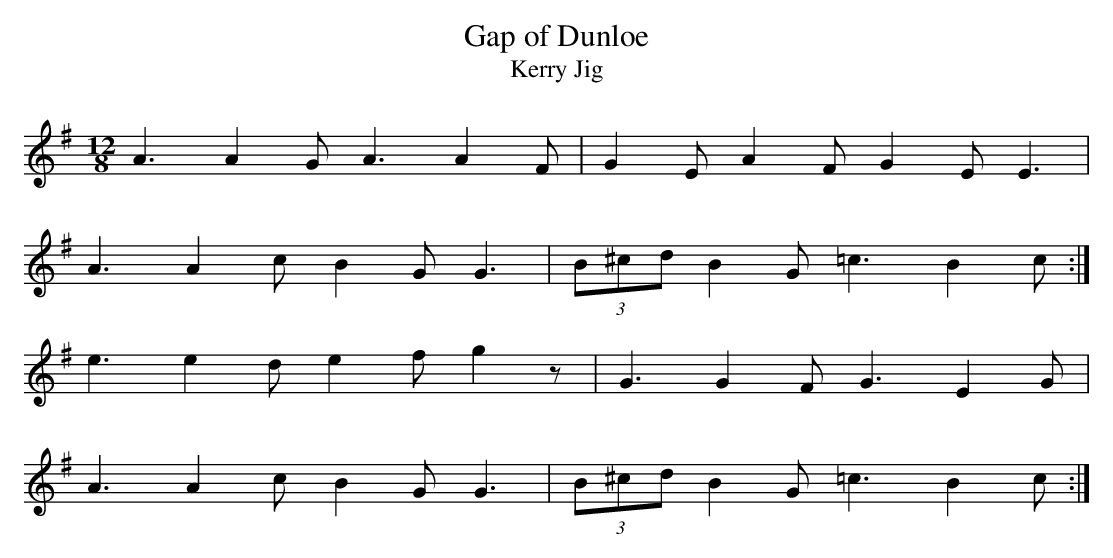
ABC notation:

X:1
T: Gap of Dunloe
T: Kerry Jig
M: 12/8
L: 1/8
K: Dmix
A3 A2G A3 A2F|G2E A2F G2E E3|
A3 A2c B2G G3|(3B^cd B2G =c3 B2c :|
e3 e2d e2f g2z|G3 G2F G3 E2G|
A3 A2c B2G G3|(3B^cd B2G =c3 B2c :|
